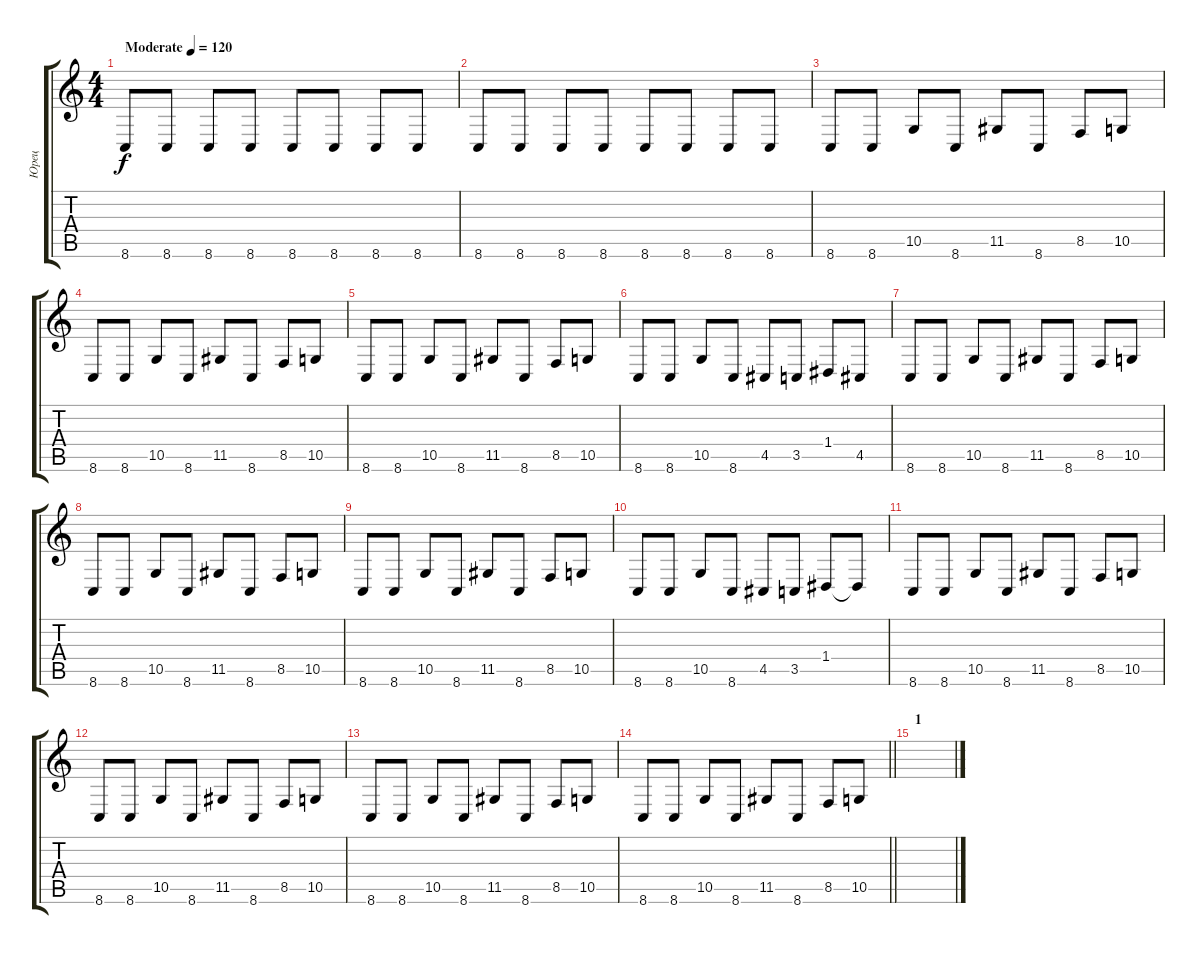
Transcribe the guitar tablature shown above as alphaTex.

\track ("Юрец" "Юрец") {instrument pad3polysynth}
\staff {score tabs}
\tuning (E4 B3 G3 D3 A2 E2) {hide}
\ts (4 4)
\tempo (120 "Moderate")
\clef g2
\ks c
8.6.8{dy f volume 1 instrument pad3polysynth} 8.6.8{volume 2} 8.6.8{volume 3} 8.6.8{volume 4} 8.6.8{volume 5} 8.6.8{volume 6} 8.6.8{volume 7} 8.6.8{volume 8} |
8.6.8{volume 9} 8.6.8{volume 10} 8.6.8{volume 10} 8.6.8{volume 11} 8.6.8{volume 12} 8.6.8{volume 13} 8.6.8{volume 14} 8.6.8{volume 15} |
8.6.8 8.6.8 10.5.8 8.6.8 11.5.8 8.6.8 8.5.8 10.5.8 |
8.6.8 8.6.8 10.5.8 8.6.8 11.5.8 8.6.8 8.5.8 10.5.8 |
8.6.8 8.6.8 10.5.8 8.6.8 11.5.8 8.6.8 8.5.8 10.5.8 |
8.6.8 8.6.8 10.5.8 8.6.8 4.5.8 3.5.8 1.4.8 4.5.8 |
8.6.8 8.6.8 10.5.8 8.6.8 11.5.8 8.6.8 8.5.8 10.5.8 |
8.6.8 8.6.8 10.5.8 8.6.8 11.5.8 8.6.8 8.5.8 10.5.8 |
8.6.8 8.6.8 10.5.8 8.6.8 11.5.8 8.6.8 8.5.8 10.5.8 |
8.6.8 8.6.8 10.5.8 8.6.8 4.5.8 3.5.8 1.4.8 1.4{t}.8 |
8.6.8 8.6.8 10.5.8 8.6.8 11.5.8 8.6.8 8.5.8 10.5.8 |
8.6.8 8.6.8 10.5.8 8.6.8 11.5.8 8.6.8 8.5.8 10.5.8 |
8.6.8 8.6.8 10.5.8 8.6.8 11.5.8 8.6.8 8.5.8 10.5.8 |
\barLineRight lightlight
8.6.8 8.6.8 10.5.8 8.6.8 11.5.8 8.6.8 8.5.8 10.5.8 |
\section ("" "1")
